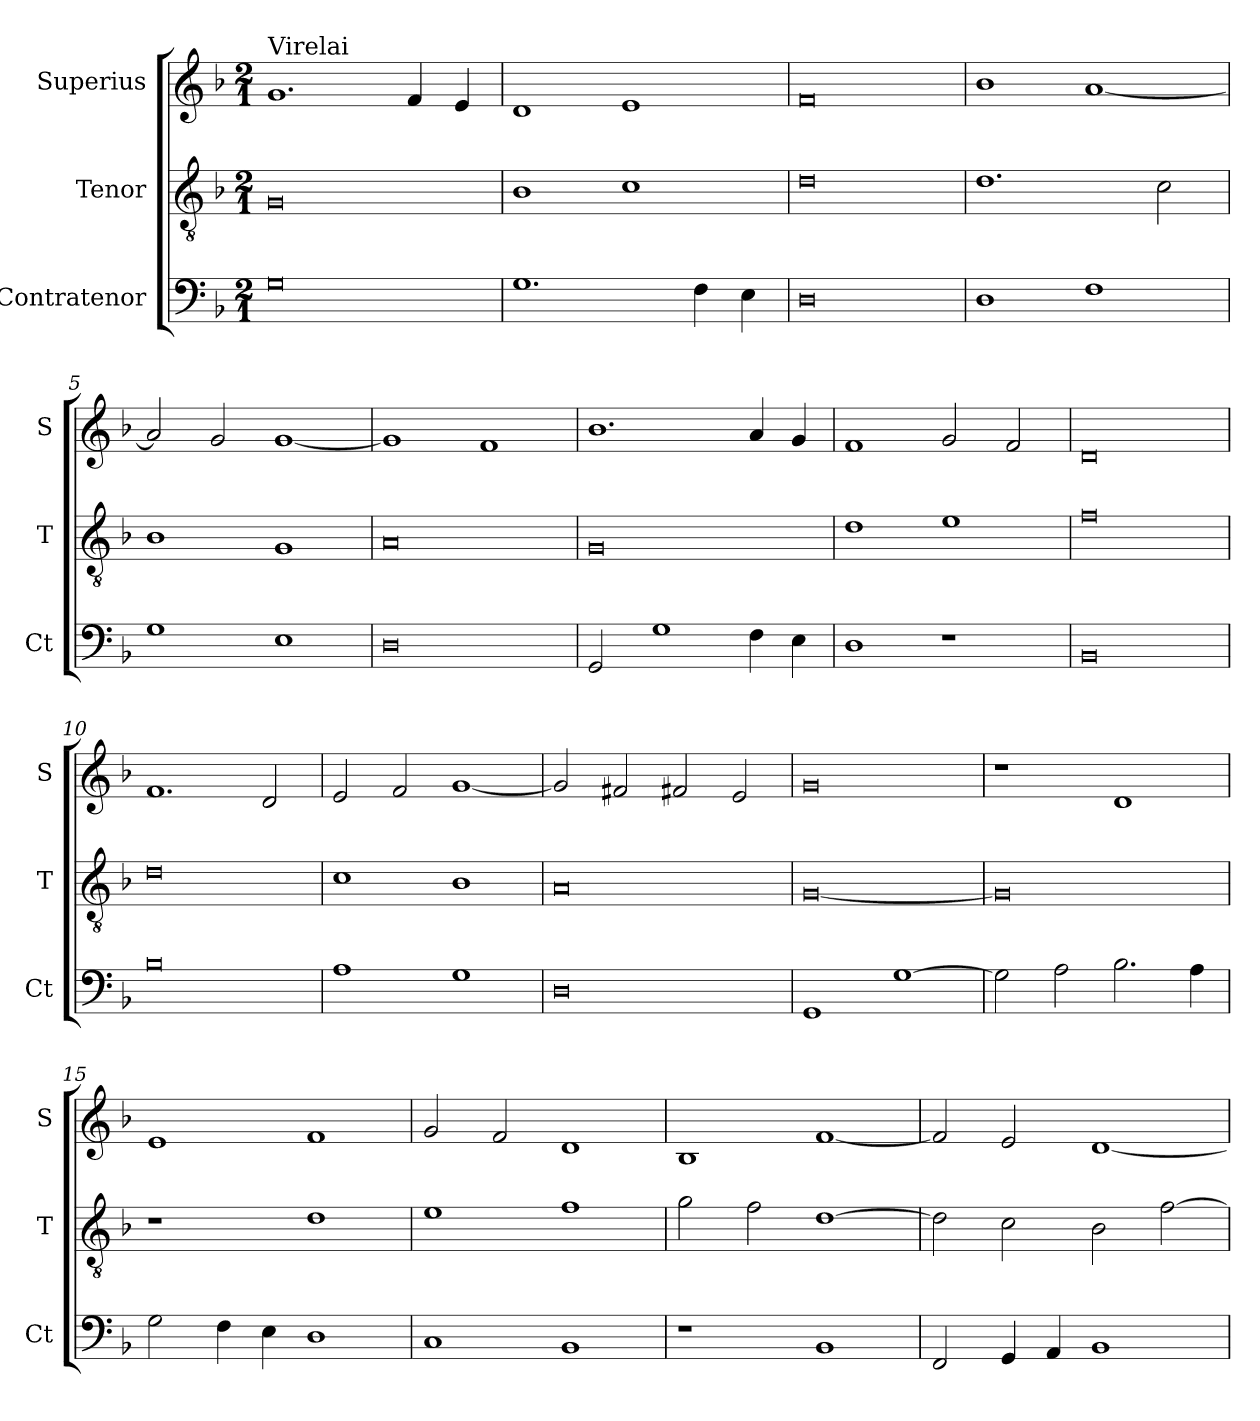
**kern	**kern	**kern
*part3	*part2	*part1
*staff3	*staff2	*staff1
*I"Contratenor	*I"Tenor	*I"Superius
*I'Ct	*I'T	*I'S
*clefF4	*clefGv2	*clefG2
*k[b-]	*k[b-]	*k[b-]
*M2/1	*M2/1	*M2/1
=1	=1	=1
!	!	!LO:TX:a:t=Virelai
0G	0G	1.g
.	.	4f/
.	.	4e/
=2	=2	=2
1.G	1B-	1d
.	1c	1e
4F\	.	.
4E\	.	.
=3	=3	=3
0D	0d	0f
=4	=4	=4
1D	1.d	1b-
1F	.	[1a
.	2c\	.
=5	=5	=5
1G	1B-	2a/]
.	.	2g/
1E	1G	[1g
=6	=6	=6
0D	0A	1g]
.	.	1f
=7	=7	=7
2GG/	0G	1.b-
1G	.	.
4F\	.	4a/
4E\	.	4g/
=8	=8	=8
1D	1d	1f
1r	1e	2g/
.	.	2f/
=9	=9	=9
0BB-	0f	0d
=10	=10	=10
0B-	0d	1.f
.	.	2d/
=11	=11	=11
1A	1c	2e/
.	.	2f/
1G	1B-	[1g
=12	=12	=12
0D	0A	2g/]
.	.	2f#X/
.	.	2f#X/
.	.	2e/
=13	=13	=13
1GG	[0G	0g
[1G	.	.
=14	=14	=14
2G\]	0G]	1r
2A\	.	.
2.B-\	.	1d
4A\	.	.
=15	=15	=15
2G\	1r	1e
4F\	.	.
4E\	.	.
1D	1d	1f
=16	=16	=16
1C	1e	2g/
.	.	2f/
1BB-	1f	1d
=17	=17	=17
1r	2g\	1B-
.	2f\	.
1BB-	[1d	[1f
=18	=18	=18
2FF/	2d\]	2f/]
4GG/	2c\	2e/
4AA/	.	.
1BB-	2B-\	[1d
.	[2f\	.
=	=	=
*-	*-	*-
